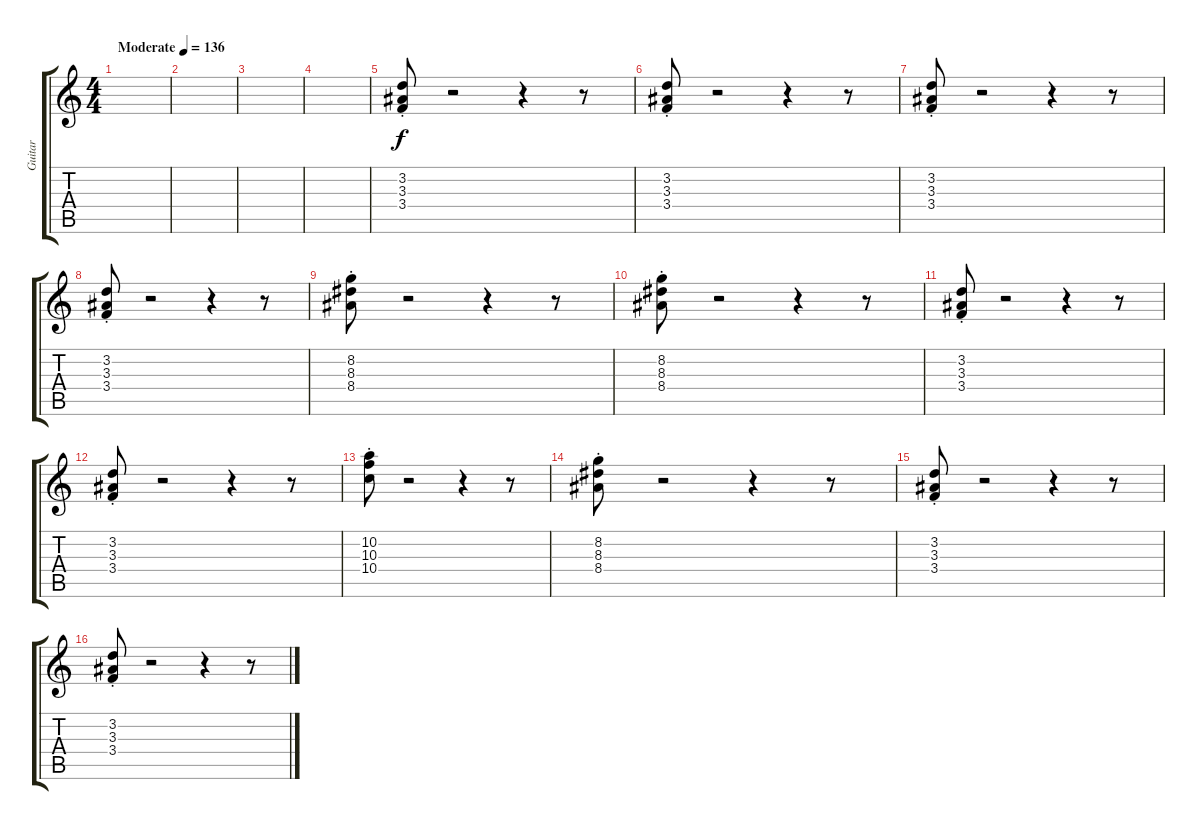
\track ("Guitar" "Guitar") {instrument distortionguitar}
\staff {score tabs}
\tuning (E4 B3 G3 D3 A2 E2) {hide}
\ts (4 4)
\tempo (136 "Moderate")
\clef g2
\ks c
|
|
|
|
(3.2{st} 3.3{st} 3.4{st}).8 r.2 r.4 r.8 |
(3.2{st} 3.3{st} 3.4{st}).8 r.2 r.4 r.8 |
(3.2{st} 3.3{st} 3.4{st}).8 r.2 r.4 r.8 |
(3.2{st} 3.3{st} 3.4{st}).8 r.2 r.4 r.8 |
(8.2{st} 8.3{st} 8.4{st}).8 r.2 r.4 r.8 |
(8.2{st} 8.3{st} 8.4{st}).8 r.2 r.4 r.8 |
(3.2{st} 3.3{st} 3.4{st}).8 r.2 r.4 r.8 |
(3.2{st} 3.3{st} 3.4{st}).8 r.2 r.4 r.8 |
(10.2{st} 10.3{st} 10.4{st}).8 r.2 r.4 r.8 |
(8.2{st} 8.3{st} 8.4{st}).8 r.2 r.4 r.8 |
(3.2{st} 3.3{st} 3.4{st}).8 r.2 r.4 r.8 |
(3.2{st} 3.3{st} 3.4{st}).8 r.2 r.4 r.8
